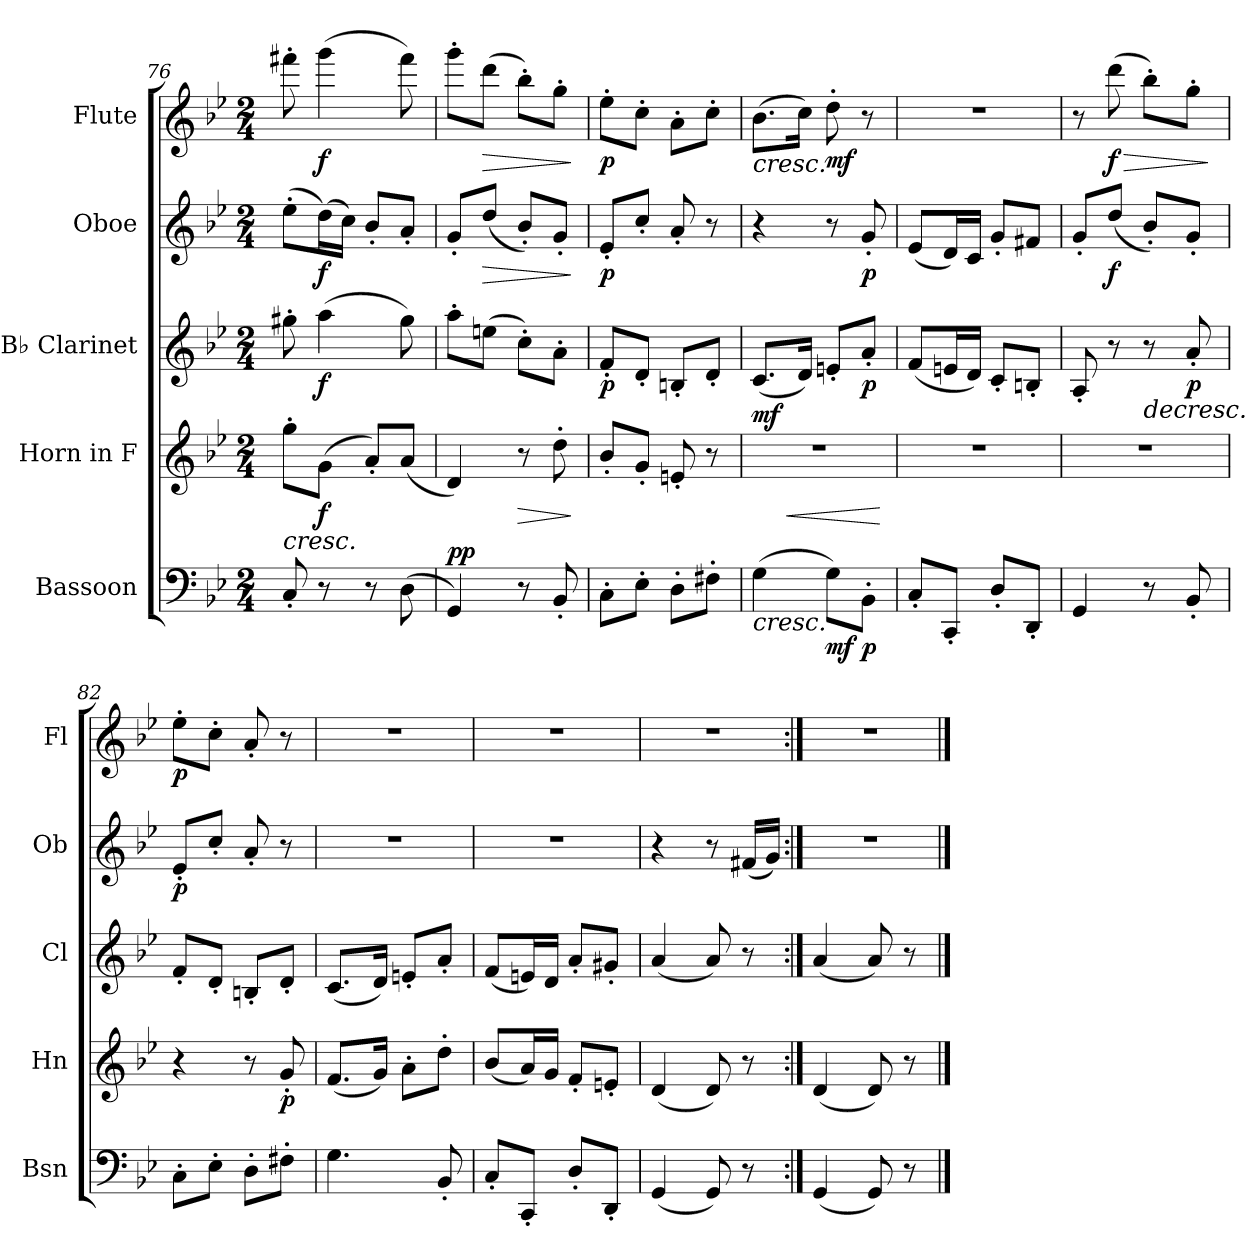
**kern	**dynam	**kern	**dynam	**kern	**dynam	**kern	**dynam	**kern	**dynam
*part5	*part5	*part4	*part4	*part3	*part3	*part2	*part2	*part1	*part1
*staff5	*staff5	*staff4	*staff4	*staff3	*staff3	*staff2	*staff2	*staff1	*staff1
*I"Bassoon	*	*I"Horn in F	*	*I"B♭ Clarinet	*	*I"Oboe	*	*I"Flute	*
*I'Bsn	*	*I'Hn	*	*I'Cl	*	*I'Ob	*	*I'Fl	*
*clefF4	*	*clefG2	*	*clefG2	*	*clefG2	*	*clefG2	*
*	*	*ITrd4c7	*	*ITrd1c2	*	*	*	*	*
*k[b-e-]	*	*k[b-e-a-]	*	*k[b-e-a-d-]	*	*k[b-e-]	*	*k[b-e-]	*
*M2/4	*	*M2/4	*	*M2/4	*	*M2/4	*	*M2/4	*
=76	=76	=76	=76	=76	=76	=76	=76	=76	=76
!	!	!	!LO:HP:b	!	!	!	!	!	!
8C'/	.	8cc'\L	<	8ff#X'\	.	(8ee-'\L	.	8fff#X'\	.
!	!	!	!LO:DY:b	!	!LO:DY:b	!	!LO:DY:b	!	!LO:DY:b
8r	.	(8c\J	f	(4gg\	f	(16dd\L)	f	(4ggg\	f
.	.	.	.	.	.	16cc\JJ)	.	.	.
8r	.	8d'/L)	.	.	.	8b-'/L	.	.	.
(8D\	.	(8d/J	.	8ff#\)	.	8a'/J	.	8fff#\)	.
.	.	.	[	.	.	.	.	.	.
=77	=77	=77	=77	=77	=77	=77	=77	=77	=77
!	!LO:DY:a	!	!	!	!	!	!	!	!
!	!LO:DY:n=1:b	!	!	!	!	!	!	!	!
4GG/)	p p	4G/)	.	8gg'\L	.	8g'/L	.	8ggg'\L	.
!	!	!	!	!	!	!	!LO:HP:b	!	!LO:HP:b
.	.	.	.	(8ddn\J	.	(8dd/J	>	(8ddd\J	>
!	!	!	!LO:HP:b	!	!	!	!	!	!
8r	.	8r	>	8b-'\L)	.	8b-'/L)	.	8bb-'\L)	.
8BB-'/	.	8g'\	.	8g'\J	.	8g'/J	.	8gg'\J	.
.	.	.	]	.	.	.	]	.	]
=78	=78	=78	=78	=78	=78	=78	=78	=78	=78
!	!	!	!	!	!LO:DY:b	!	!LO:DY:b	!	!LO:DY:b
8C'\L	.	8e-'/L	.	8e-'/L	p	8e-'/L	p	8ee-'\L	p
8E-'\J	.	8c'/J	.	8c'/J	.	8cc'/J	.	8cc'\J	.
8D'\L	.	8An'/	.	8An'/L	.	8a'/	.	8a'\L	.
8F#X'\J	.	8r	.	8c'/J	.	8r	.	8cc'\J	.
=79	=79	=79	=79	=79	=79	=79	=79	=79	=79
!	!LO:HP:b	!	!LO:HP:b	!	!	!	!	!	!LO:HP:b
!	!	!	!LO:DY:n=1:a	!	!	!	!	!	!
(4G\	<	2r	< mf	(8.B-/L	.	4r	.	(8.b-\L	<
.	.	.	.	16c/Jk)	.	.	.	16cc\Jk)	.
!	!LO:DY:b	!	!	!	!	!	!	!	!LO:DY:b
8G\L)	mf	.	.	8dn'/L	.	8r	.	8dd'\	mf
!	!LO:DY:b	!	!	!	!LO:DY:b	!	!LO:DY:b	!	!
8BB-'\J	p	.	.	8g'/J	p	8g'/	p	8r	.
.	[	.	[	.	.	.	.	.	[
!!LO:PB:g=z
=80	=80	=80	=80	=80	=80	=80	=80	=80	=80
8C'/L	.	2r	.	(8e-/L	.	(8e-/L	.	2r	.
8CC'/J	.	.	.	16dn/L	.	16d/L)	.	.	.
.	.	.	.	16c/JJ)	.	16c/JJ	.	.	.
8D'/L	.	.	.	8B-'/L	.	8g'/L	.	.	.
8DD'/J	.	.	.	8An'/J	.	8f#X/J	.	.	.
=81	=81	=81	=81	=81	=81	=81	=81	=81	=81
4GG/	.	2r	.	8G'/	.	8g'/L	.	8r	.
!	!	!	!	!	!	!	!LO:DY:b	!	!LO:HP:b
!	!	!	!	!	!	!	!	!	!LO:DY:n=1:b
.	.	.	.	8r	.	(8dd/J	f	(8ddd\	> f
!	!	!	!	!	!LO:HP:b	!	!	!	!
8r	.	.	.	8r	>	8b-'/L)	.	8bb-'\L)	.
!	!	!	!	!	!LO:DY:b	!	!	!	!
8BB-'/	.	.	.	8g'/	p	8g'/J	.	8gg'\J	.
.	.	.	.	.	]	.	.	.	]
=82	=82	=82	=82	=82	=82	=82	=82	=82	=82
!	!	!	!	!	!	!	!LO:DY:b	!	!LO:DY:b
8C'\L	.	4r	.	8e-'/L	.	8e-'/L	p	8ee-'\L	p
8E-'\J	.	.	.	8c'/J	.	8cc'/J	.	8cc'\J	.
8D'\L	.	8r	.	8An'/L	.	8a'/	.	8a'/	.
!	!	!	!LO:DY:b	!	!	!	!	!	!
8F#X'\J	.	8c'/	p	8c'/J	.	8r	.	8r	.
=83	=83	=83	=83	=83	=83	=83	=83	=83	=83
4.G\	.	(8.B-/L	.	(8.B-/L	.	2r	.	2r	.
.	.	16c/Jk)	.	16c/Jk)	.	.	.	.	.
.	.	8d'\L	.	8dn'/L	.	.	.	.	.
8BB-'/	.	8g'\J	.	8g'/J	.	.	.	.	.
=84	=84	=84	=84	=84	=84	=84	=84	=84	=84
8C'/L	.	(8e-/L	.	(8e-/L	.	2r	.	2r	.
8CC'/J	.	16d/L)	.	16dn/L)	.	.	.	.	.
.	.	16c/JJ	.	16c/JJ	.	.	.	.	.
8D'/L	.	8B-'/L	.	8g'/L	.	.	.	.	.
8DD'/J	.	8An'/J	.	8f#X'/J	.	.	.	.	.
=85	=85	=85	=85	=85	=85	=85	=85	=85	=85
(4GG/	.	(4G/	.	(4g/	.	4r	.	2r	.
8GG/)	.	8G/)	.	8g/)	.	8r	.	.	.
8r	.	8r	.	8r	.	(16f#X/LL	.	.	.
.	.	.	.	.	.	16g/JJ)	.	.	.
=86:|!	=86:|!	=86:|!	=86:|!	=86:|!	=86:|!	=86:|!	=86:|!	=86:|!	=86:|!
(4GG/	.	(4G/	.	(4g/	.	2r	.	2r	.
8GG/)	.	8G/)	.	8g/)	.	.	.	.	.
8r	.	8r	.	8r	.	.	.	.	.
==	==	==	==	==	==	==	==	==	==
*-	*-	*-	*-	*-	*-	*-	*-	*-	*-
